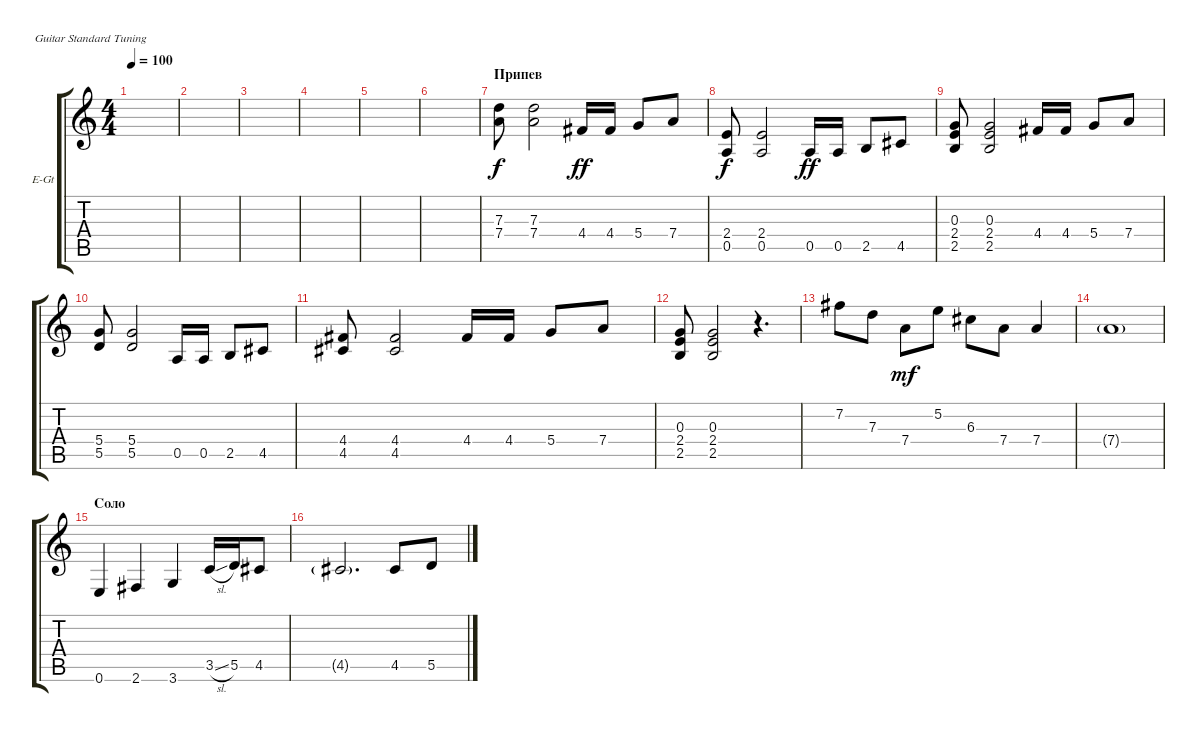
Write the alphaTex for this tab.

\defaultSystemsLayout 4
\bracketExtendMode groupsimilarinstruments
\firstSystemTrackNameOrientation horizontal
\otherSystemsTrackNameOrientation horizontal
\track ("Г. Каспарян" "E-Gt") {instrument overdrivenguitar}
\staff {score tabs}
\tuning (E4 B3 G3 D3 A2 E2)
\ts (4 4)
\tempo 100
\clef g2
\scale
0.333333
\ks c
|
\scale
0.333333 |
\scale
0.333333 |
\scale
0.333333 |
\scale
0.333333 |
\scale
0.333333 |
\section ("" "Припев")
\scale
0.333333 (7.4 7.3).8 (7.4 7.3).2 4.4.16{dy ff} 4.4.16 5.4.8 7.4.8 |
\scale
0.333333 (2.4 0.5).8{dy f} (2.4 0.5).2 0.5.16{dy ff} 0.5.16 2.5.8 4.5.8 |
\scale
0.333333 (2.4 2.5 0.3).8 (2.4 2.5 0.3).2 4.4.16 4.4.16 5.4.8 7.4.8 |
\scale
0.333333 (5.5 5.4).8 (5.5 5.4).2 0.5.16 0.5.16 2.5.8 4.5.8 |
\scale
0.333333 (4.4 4.5).8 (4.4 4.5).2 4.4.16 4.4.16 5.4.8 7.4.8 |
\scale
0.333333 (0.3 2.4 2.5).8 (2.5 2.4 0.3).2 r.4{d} |
\scale
0.333333 7.2.8 7.3.8 7.4.8{dy mf} 5.2.8 6.3.8 7.4.8 7.4.4 |
\scale
0.333333 7.4{g}.1 |
\section ("" "Соло")
\scale
0.333333 0.6.4 2.6.4 3.6.4 3.5{sl}.16 5.5.16 4.5.8 |
\scale
0.333333 4.5{g}.2{d} 4.5.8 5.5.8
